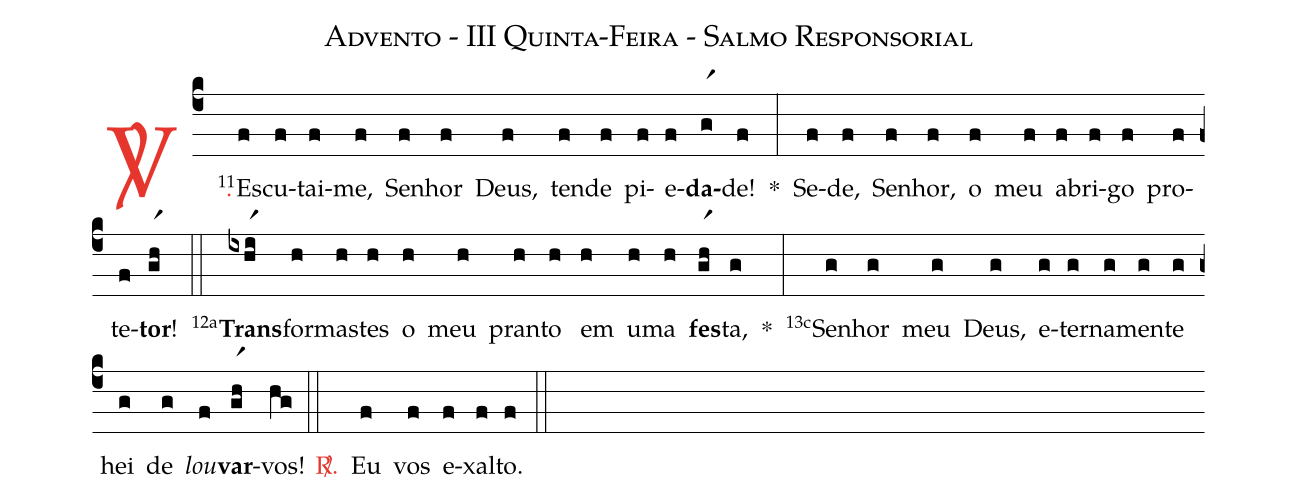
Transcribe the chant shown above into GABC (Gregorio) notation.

name: Advento - III Quinta-Feira - Salmo Responsorial;
%%
(c4)

<c><sp>V/</sp>.</c>() <v>\VSup{11}</v>Es(f)cu(f)tai-(f)me,(f) Se(f)nhor(f) Deus,(f) ten(f)de(f) pi(f)e(f)<b>da</b>(gr1)de!(f) *(:)
Se(f)de,(f) Se(f)nhor,(f) o(f) meu(f) a(f)bri(f)go(f) pro(f)te(f)<b>tor</b>!(gr1h)

(::)

<v>\VSup{12a}</v><b>Trans</b>(ixhr1i)for(h)mas(h)tes(h) o(h) meu(h) pran(h)to(h) em(h) u(h)ma(h) <b>fes</b>(gr1h)ta,(g) *(:)
<v>\VSup{13c}</v>Se(g)nhor(g) meu(g) Deus,(g) e(g)ter(g)na(g)men(g)te(g) hei(g) de(g) <i>lou</i>(f)<b>var</b>-(gr1h)vos!(hg)

(::)

<c><sp>R/</sp>.</c>() Eu(f) vos(f) e(f)xal(f)to.(f)

(::)
